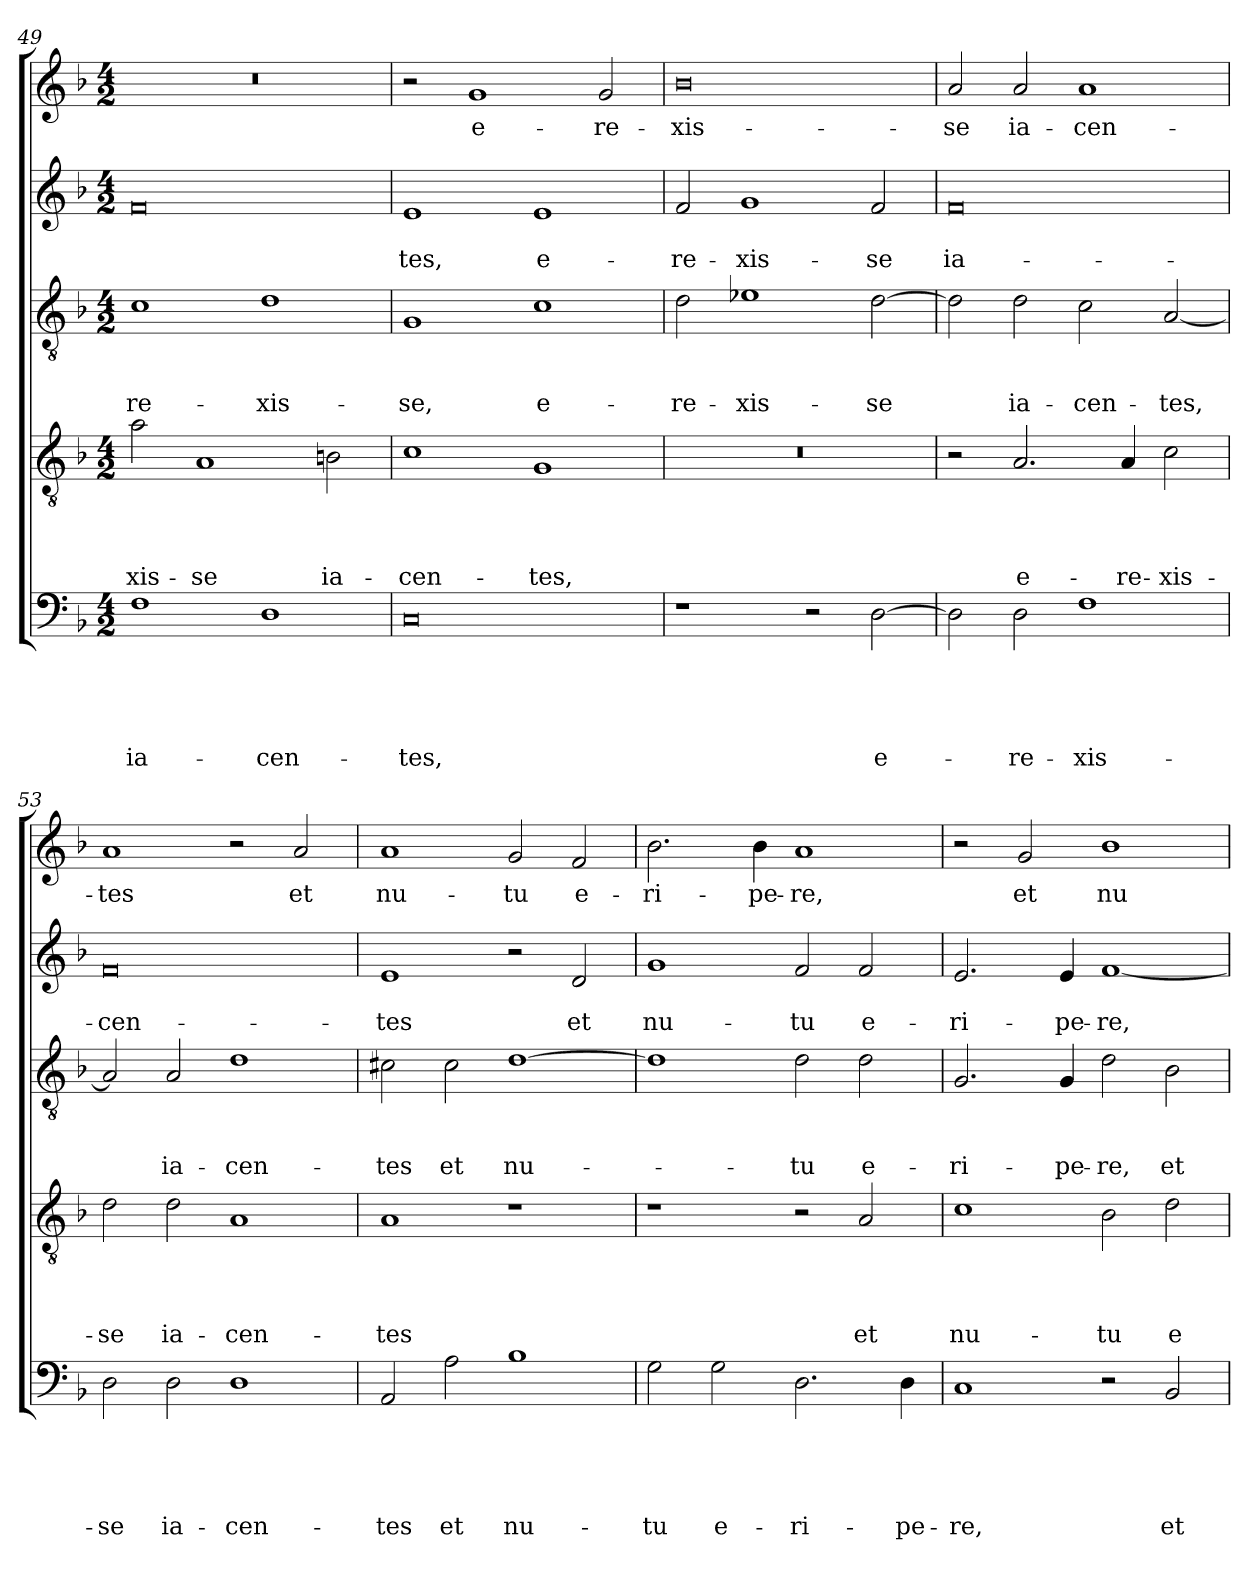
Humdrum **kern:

**kern	**text	**text	**text	**text	**text	**kern	**text	**text	**text	**text	**kern	**text	**text	**text	**kern	**text	**text	**kern	**text
*part5	*part5	*part5	*part5	*part5	*part5	*part4	*part4	*part4	*part4	*part4	*part3	*part3	*part3	*part3	*part2	*part2	*part2	*part1	*part1
*staff5	*staff5	*staff5	*staff5	*staff5	*staff5	*staff4	*staff4	*staff4	*staff4	*staff4	*staff3	*staff3	*staff3	*staff3	*staff2	*staff2	*staff2	*staff1	*staff1
!!LO:PB:g=z
*clefF4	*	*	*	*	*	*clefGv2	*	*	*	*	*clefGv2	*	*	*	*clefG2	*	*	*clefG2	*
*k[b-]	*	*	*	*	*	*k[b-]	*	*	*	*	*k[b-]	*	*	*	*k[b-]	*	*	*k[b-]	*
*F:	*	*	*	*	*	*F:	*	*	*	*	*F:	*	*	*	*F:	*	*	*F:	*
*M4/2	*	*	*	*	*	*M4/2	*	*	*	*	*M4/2	*	*	*	*M4/2	*	*	*M4/2	*
=49	=49	=49	=49	=49	=49	=49	=49	=49	=49	=49	=49	=49	=49	=49	=49	=49	=49	=49	=49
!	!	!	!	!	!LO:LY:b	!	!	!	!	!LO:LY:b	!	!	!	!LO:LY:b	!	!	!	!	!
1F	.	.	.	.	ia-	2a\	.	.	.	-xis-	1c	.	.	-re-	0f	.	.	0r	.
!	!	!	!	!	!	!	!	!	!	!LO:LY:b	!	!	!	!	!	!	!	!	!
.	.	.	.	.	.	1A	.	.	.	-se	.	.	.	.	.	.	.	.	.
!	!	!	!	!	!LO:LY:b	!	!	!	!	!	!	!	!	!LO:LY:b	!	!	!	!	!
1D	.	.	.	.	-cen-	.	.	.	.	.	1d	.	.	-xis-	.	.	.	.	.
!	!	!	!	!	!	!	!	!	!	!LO:LY:b	!	!	!	!	!	!	!	!	!
.	.	.	.	.	.	2B\	.	.	.	ia-	.	.	.	.	.	.	.	.	.
=50	=50	=50	=50	=50	=50	=50	=50	=50	=50	=50	=50	=50	=50	=50	=50	=50	=50	=50	=50
!	!	!	!	!	!LO:LY:b	!	!	!	!	!LO:LY:b	!	!	!	!LO:LY:b	!	!	!LO:LY:b	!	!
0C	.	.	.	.	-tes,	1c	.	.	.	-cen-	1G	.	.	-se,	1e	.	-tes,	2r	.
!	!	!	!	!	!	!	!	!	!	!	!	!	!	!	!	!	!	!	!LO:LY:b
.	.	.	.	.	.	.	.	.	.	.	.	.	.	.	.	.	.	1g	e-
!	!	!	!	!	!	!	!	!	!	!LO:LY:b	!	!	!	!LO:LY:b	!	!	!LO:LY:b	!	!
.	.	.	.	.	.	1G	.	.	.	-tes,	1c	.	.	e-	1e	.	e-	.	.
!	!	!	!	!	!	!	!	!	!	!	!	!	!	!	!	!	!	!	!LO:LY:b
.	.	.	.	.	.	.	.	.	.	.	.	.	.	.	.	.	.	2g/	-re-
=51	=51	=51	=51	=51	=51	=51	=51	=51	=51	=51	=51	=51	=51	=51	=51	=51	=51	=51	=51
!	!	!	!	!	!	!	!	!	!	!	!	!	!	!LO:LY:b	!	!	!LO:LY:b	!	!LO:LY:b
1r	.	.	.	.	.	0r	.	.	.	.	2d\	.	.	-re-	2f/	.	-re-	0b-	-xis-
!	!	!	!	!	!	!	!	!	!	!	!	!	!	!LO:LY:b	!	!	!LO:LY:b	!	!
.	.	.	.	.	.	.	.	.	.	.	1e-X	.	.	-xis-	1g	.	-xis-	.	.
2r	.	.	.	.	.	.	.	.	.	.	.	.	.	.	.	.	.	.	.
!	!	!	!	!	!LO:LY:b	!	!	!	!	!	!	!	!	!LO:LY:b	!	!	!LO:LY:b	!	!
[2D\	.	.	.	.	e-	.	.	.	.	.	[2d\	.	.	-se	2f/	.	-se	.	.
=52	=52	=52	=52	=52	=52	=52	=52	=52	=52	=52	=52	=52	=52	=52	=52	=52	=52	=52	=52
!	!	!	!	!	!	!	!	!	!	!	!	!	!	!	!	!	!LO:LY:b	!	!LO:LY:b
2D\]	.	.	.	.	.	2r	.	.	.	.	2d\]	.	.	.	0f	.	ia-	2a/	-se
!	!	!	!	!	!LO:LY:b	!	!	!	!	!LO:LY:b	!	!	!	!LO:LY:b	!	!	!	!	!LO:LY:b
2D\	.	.	.	.	-re-	2.A/	.	.	.	e-	2d\	.	.	ia-	.	.	.	2a/	ia-
!	!	!	!	!	!LO:LY:b	!	!	!	!	!	!	!	!	!LO:LY:b	!	!	!	!	!LO:LY:b
1F	.	.	.	.	-xis-	.	.	.	.	.	2c\	.	.	-cen-	.	.	.	1a	-cen-
!	!	!	!	!	!	!	!	!	!	!LO:LY:b	!	!	!	!	!	!	!	!	!
.	.	.	.	.	.	4A/	.	.	.	-re-	.	.	.	.	.	.	.	.	.
!	!	!	!	!	!	!	!	!	!	!LO:LY:b	!	!	!	!LO:LY:b	!	!	!	!	!
.	.	.	.	.	.	2c\	.	.	.	-xis-	[2A/	.	.	-tes,	.	.	.	.	.
=53	=53	=53	=53	=53	=53	=53	=53	=53	=53	=53	=53	=53	=53	=53	=53	=53	=53	=53	=53
!	!	!	!	!	!LO:LY:b	!	!	!	!	!LO:LY:b	!	!	!	!	!	!	!LO:LY:b	!	!LO:LY:b
2D\	.	.	.	.	-se	2d\	.	.	.	-se	2A/]	.	.	.	0f	.	-cen-	1a	-tes
!	!	!	!	!	!LO:LY:b	!	!	!	!	!LO:LY:b	!	!	!	!LO:LY:b	!	!	!	!	!
2D\	.	.	.	.	ia-	2d\	.	.	.	ia-	2A/	.	.	ia-	.	.	.	.	.
!	!	!	!	!	!LO:LY:b	!	!	!	!	!LO:LY:b	!	!	!	!LO:LY:b	!	!	!	!	!
1D	.	.	.	.	-cen-	1A	.	.	.	-cen-	1d	.	.	-cen-	.	.	.	2r	.
!	!	!	!	!	!	!	!	!	!	!	!	!	!	!	!	!	!	!	!LO:LY:b
.	.	.	.	.	.	.	.	.	.	.	.	.	.	.	.	.	.	2a/	et
=54	=54	=54	=54	=54	=54	=54	=54	=54	=54	=54	=54	=54	=54	=54	=54	=54	=54	=54	=54
!	!	!	!	!	!LO:LY:b	!	!	!	!	!LO:LY:b	!	!	!	!LO:LY:b	!	!	!LO:LY:b	!	!LO:LY:b
2AA/	.	.	.	.	-tes	1A	.	.	.	-tes	2c#X\	.	.	-tes	1e	.	-tes	1a	nu-
!	!	!	!	!	!LO:LY:b	!	!	!	!	!	!	!	!	!LO:LY:b	!	!	!	!	!
2A\	.	.	.	.	et	.	.	.	.	.	2c#\	.	.	et	.	.	.	.	.
!	!	!	!	!	!LO:LY:b	!	!	!	!	!	!	!	!	!LO:LY:b	!	!	!	!	!LO:LY:b
1B-	.	.	.	.	nu-	1r	.	.	.	.	[1d	.	.	nu-	2r	.	.	2g/	-tu
!	!	!	!	!	!	!	!	!	!	!	!	!	!	!	!	!	!LO:LY:b	!	!LO:LY:b
.	.	.	.	.	.	.	.	.	.	.	.	.	.	.	2d/	.	et	2f/	e-
!!LO:LB:g=z
=55	=55	=55	=55	=55	=55	=55	=55	=55	=55	=55	=55	=55	=55	=55	=55	=55	=55	=55	=55
!	!	!	!	!	!LO:LY:b	!	!	!	!	!	!	!	!	!	!	!	!LO:LY:b	!	!LO:LY:b
2G\	.	.	.	.	-tu	1r	.	.	.	.	1d]	.	.	.	1g	.	nu-	2.b-\	-ri-
!	!	!	!	!	!LO:LY:b	!	!	!	!	!	!	!	!	!	!	!	!	!	!
2G\	.	.	.	.	e-	.	.	.	.	.	.	.	.	.	.	.	.	.	.
!	!	!	!	!	!	!	!	!	!	!	!	!	!	!	!	!	!	!	!LO:LY:b
.	.	.	.	.	.	.	.	.	.	.	.	.	.	.	.	.	.	4b-\	-pe-
!	!	!	!	!	!LO:LY:b	!	!	!	!	!	!	!	!	!LO:LY:b	!	!	!LO:LY:b	!	!LO:LY:b
2.D\	.	.	.	.	-ri-	2r	.	.	.	.	2d\	.	.	-tu	2f/	.	-tu	1a	-re,
!	!	!	!	!	!	!	!	!	!	!LO:LY:b	!	!	!	!LO:LY:b	!	!	!LO:LY:b	!	!
.	.	.	.	.	.	2A/	.	.	.	et	2d\	.	.	e-	2f/	.	e-	.	.
!	!	!	!	!	!LO:LY:b	!	!	!	!	!	!	!	!	!	!	!	!	!	!
4D\	.	.	.	.	-pe-	.	.	.	.	.	.	.	.	.	.	.	.	.	.
=56	=56	=56	=56	=56	=56	=56	=56	=56	=56	=56	=56	=56	=56	=56	=56	=56	=56	=56	=56
!	!	!	!	!	!LO:LY:b	!	!	!	!	!LO:LY:b	!	!	!	!LO:LY:b	!	!	!LO:LY:b	!	!
1C	.	.	.	.	-re,	1c	.	.	.	nu-	2.G/	.	.	-ri-	2.e/	.	-ri-	2r	.
!	!	!	!	!	!	!	!	!	!	!	!	!	!	!	!	!	!	!	!LO:LY:b
.	.	.	.	.	.	.	.	.	.	.	.	.	.	.	.	.	.	2g/	et
!	!	!	!	!	!	!	!	!	!	!	!	!	!	!LO:LY:b	!	!	!LO:LY:b	!	!
.	.	.	.	.	.	.	.	.	.	.	4G/	.	.	-pe-	4e/	.	-pe-	.	.
!	!	!	!	!	!	!	!	!	!	!LO:LY:b	!	!	!	!LO:LY:b	!	!	!LO:LY:b	!	!LO:LY:b
2r	.	.	.	.	.	2B-\	.	.	.	-tu	2d\	.	.	-re,	[1f	.	-re,	1b-	nu-
!	!	!	!	!	!LO:LY:b	!	!	!	!	!LO:LY:b	!	!	!	!LO:LY:b	!	!	!	!	!
2BB-/	.	.	.	.	et	2d\	.	.	.	e-	2B-\	.	.	et	.	.	.	.	.
=	=	=	=	=	=	=	=	=	=	=	=	=	=	=	=	=	=	=	=
*-	*-	*-	*-	*-	*-	*-	*-	*-	*-	*-	*-	*-	*-	*-	*-	*-	*-	*-	*-
